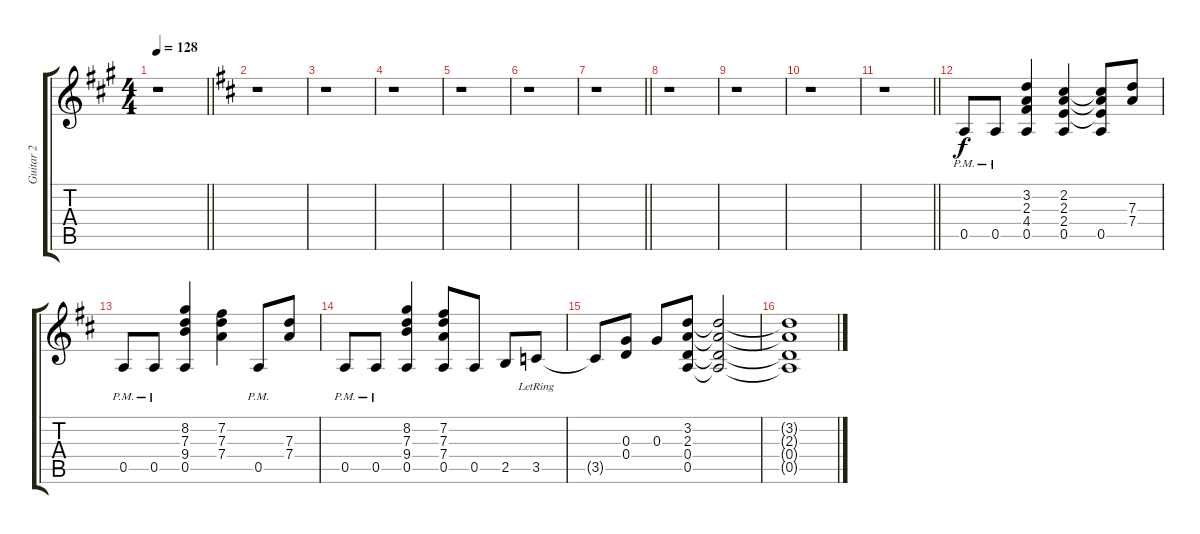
\track ("Guitar 2" "Guitar 2") {instrument overdrivenguitar}
\staff {score tabs}
\tuning (E4 B3 G3 D3 A2 E2) {hide}
\ts (4 4)
\tempo 128
\clef g2
\barLineRight lightlight
\ks a
r.1{dy f} |
\ks d
r.1 |
r.1 |
r.1 |
r.1 |
r.1 |
\barLineRight lightlight
r.1 |
r.1 |
r.1 |
r.1 |
\barLineRight lightlight
r.1 |
0.5{pm}.8 0.5{pm}.8 (3.2 2.3 4.4 0.5).4 (2.2 2.3 2.4 0.5).4 (2.2{t} 2.3{t} 2.4{t} 0.5).8 (7.3 7.4).8 |
0.5{pm}.8 0.5{pm}.8 (8.2 7.3 9.4 0.5).4 (7.2 7.3 7.4).4 0.5{pm}.8 (7.3 7.4).8 |
0.5{pm}.8 0.5{pm}.8 (8.2 7.3 9.4 0.5).4 (7.2 7.3 7.4 0.5).8 0.5.8 2.5.8 3.5{lr}.8 |
3.5{t}.8 (0.3 0.4).8 0.3.8 (3.2 2.3 0.4 0.5).8 (3.2{t} 2.3{t} 0.4{t} 0.5{t}).2 |
(3.2{t} 2.3{t} 0.4{t} 0.5{t}).1
